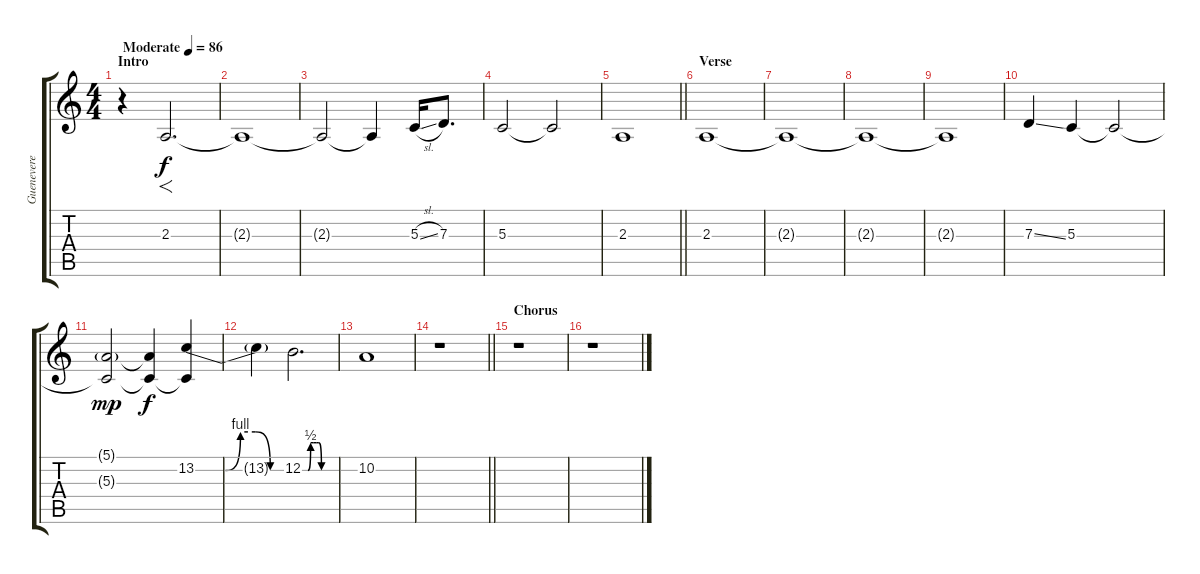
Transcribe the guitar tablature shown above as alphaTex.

\track ("Guenevere Measham (Cello)" "Guenevere ") {instrument cello}
\staff {score tabs}
\tuning (E4 B3 G3 D3 A2 E2) {hide}
\ts (4 4)
\section ("" "Intro")
\tempo (86 "Moderate")
\clef g2
\ks c
r.4{dy f instrument cello} 2.3.2{f d} |
2.3{t}.1 |
2.3{t}.2 2.3{t}.4 5.3{sl}.16 7.3.8{d} |
5.3.2 5.3{t}.2 |
\barLineRight lightlight
2.3.1 |
\section ("" "Verse")
2.3.1 |
2.3{t}.1 |
2.3{t}.1 |
2.3{t}.1 |
7.3{ss}.4 5.3.4 5.3{t}.2 |
(5.1{g} 5.3{t}).2{dy mp} (5.1{t} 5.3{t}).4{dy f} (13.2{be (custom 0 0 20 0 30 4 35 4 40 4 50 0 60 0)} 5.3{t}).4 |
13.2{t}.4 12.2{be (custom 0 0 10 0 15 2 20 2 26 2 30 2 35 0 45 0 60 0)}.2{d} |
10.2.1 |
\barLineRight lightlight
r.1 |
\section ("" "Chorus")
r.1 |
r.1
